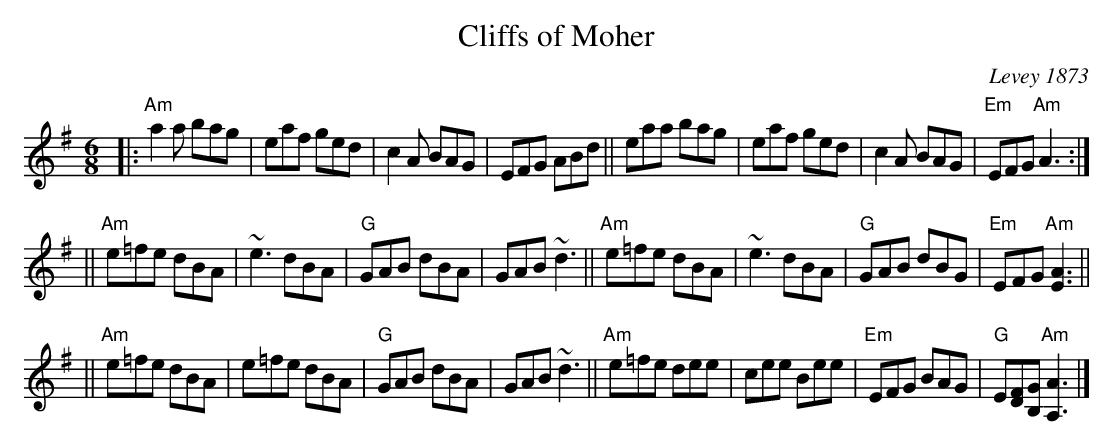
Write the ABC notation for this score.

X:1
T: Cliffs of Moher
O: Levey 1873
M: 6/8
K: Ador
|:"Am"a2a  bag |  eaf  ged |     c2A BAG |     EFG ABd \
||    eaa  bag |  eaf  ged |     c2A BAG | "Em"EFG "Am"A3 :|
||"Am"e=fe dBA | ~e3   dBA |  "G"GAB dBA |     GAB ~d3 \
||"Am"e=fe dBA | ~e3   dBA |  "G"GAB dBG | "Em"EFG "Am"[E3A3] ||
||"Am"e=fe dBA |  e=fe dBA |  "G"GAB dBA |     GAB ~d3 \
||"Am"e=fe dee |  cee  Bee | "Em"EFG BAG |  "G"E[DF][B,G] "Am"[A3A,3] |]
